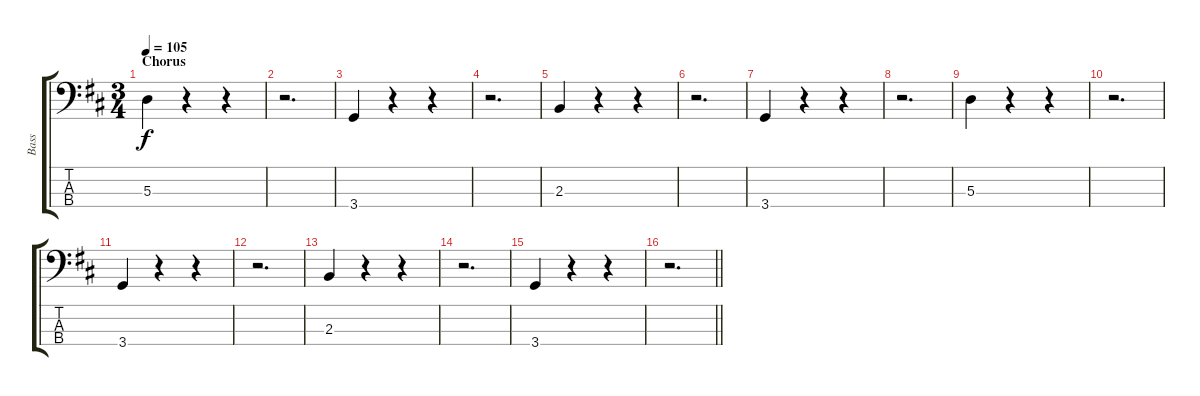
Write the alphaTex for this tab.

\track ("Bass" "Bass") {instrument electricbassfinger}
\staff {score tabs}
\tuning (G2 D2 A1 E1) {hide}
\ts (3 4)
\section ("" "Chorus")
\tempo 105
\clef f4
\ks d
5.3.4{dy f} r.4 r.4 |
r.2{d} |
3.4.4 r.4 r.4 |
r.2{d} |
2.3.4 r.4 r.4 |
r.2{d} |
3.4.4 r.4 r.4 |
r.2{d} |
5.3.4 r.4 r.4 |
r.2{d} |
3.4.4 r.4 r.4 |
r.2{d} |
2.3.4 r.4 r.4 |
r.2{d} |
3.4.4 r.4 r.4 |
\barLineRight lightlight
r.2{d}
